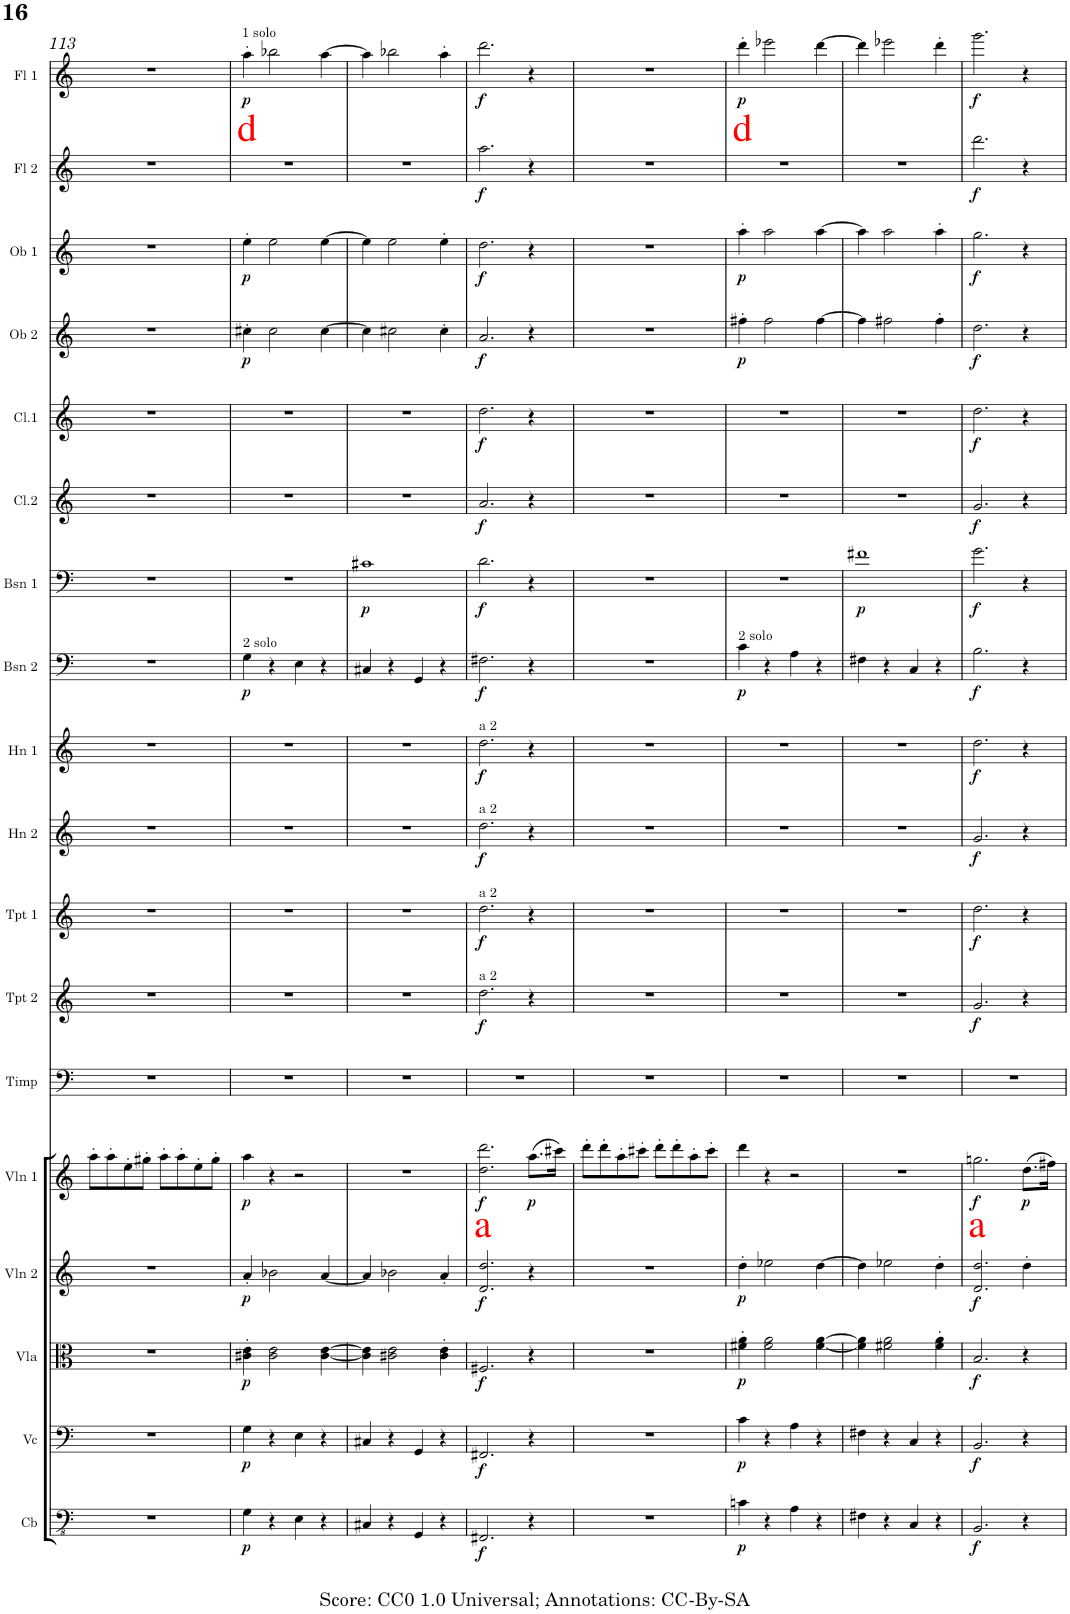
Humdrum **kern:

**kern	**dynam	**kern	**dynam	**kern	**dynam	**kern	**dynam	**kern	**text	**dynam	**kern	**kern	**dynam	**kern	**dynam	**kern	**dynam	**kern	**dynam	**kern	**dynam	**kern	**dynam	**kern	**dynam	**kern	**dynam	**kern	**dynam	**kern	**dynam	**kern	**dynam	**kern	**text	**dynam
*part18	*part18	*part17	*part17	*part16	*part16	*part15	*part15	*part14	*part14	*part14	*part13	*part12	*part12	*part11	*part11	*part10	*part10	*part9	*part9	*part8	*part8	*part7	*part7	*part6	*part6	*part5	*part5	*part4	*part4	*part3	*part3	*part2	*part2	*part1	*part1	*part1
*staff18	*staff18	*staff17	*staff17	*staff16	*staff16	*staff15	*staff15	*staff14	*staff14	*staff14	*staff13	*staff12	*staff12	*staff11	*staff11	*staff10	*staff10	*staff9	*staff9	*staff8	*staff8	*staff7	*staff7	*staff6	*staff6	*staff5	*staff5	*staff4	*staff4	*staff3	*staff3	*staff2	*staff2	*staff1	*staff1	*staff1
*I"Contrabass	*	*I"Violoncello	*	*I"Viola	*	*I"Violin 2	*	*I"Violin 1	*	*	*I"Timpani	*I"C Trumpet 2	*	*I"C Trumpet 1	*	*I"C Horn 2	*	*I"C Horn 1	*	*I"Bassoon 2	*	*I"Bassoon 1	*	*I"C Clarinet 2	*	*I"C Clarinet 1	*	*I"Oboe 2	*	*I"Oboe 1	*	*I"Flute 2	*	*I"Flute 1	*	*
*I'Cb	*	*I'Vc	*	*I'Vla	*	*I'Vln 2	*	*I'Vln 1	*	*	*I'Timp	*I'Tpt 2	*	*I'Tpt 1	*	*I'Hn 2	*	*I'Hn 1	*	*I'Bsn 2	*	*I'Bsn 1	*	*I'Cl.2	*	*I'Cl.1	*	*I'Ob 2	*	*I'Ob 1	*	*I'Fl 2	*	*I'Fl 1	*	*
!!LO:PB:g=z
*clefFv4	*	*clefF4	*	*clefC3	*	*clefG2	*	*clefG2	*	*	*clefF4	*clefG2	*	*clefG2	*	*clefG2	*	*clefG2	*	*clefF4	*	*clefF4	*	*clefG2	*	*clefG2	*	*clefG2	*	*clefG2	*	*clefG2	*	*clefG2	*	*
*	*	*	*	*	*	*	*	*	*	*	*	*	*	*	*	*Trd7c12	*	*Trd7c12	*	*	*	*	*	*Trd1c2	*	*Trd1c2	*	*	*	*	*	*	*	*	*	*
*k[]	*	*k[]	*	*k[]	*	*k[]	*	*k[]	*	*	*k[]	*k[]	*	*k[]	*	*k[]	*	*k[]	*	*k[]	*	*k[]	*	*k[]	*	*k[]	*	*k[]	*	*k[]	*	*k[]	*	*k[]	*	*
*M2/2	*	*M2/2	*	*M2/2	*	*M2/2	*	*M2/2	*	*	*M2/2	*M2/2	*	*M2/2	*	*M2/2	*	*M2/2	*	*M2/2	*	*M2/2	*	*M2/2	*	*M2/2	*	*M2/2	*	*M2/2	*	*M2/2	*	*M2/2	*	*
*met(c|)	*	*met(c|)	*	*met(c|)	*	*met(c|)	*	*met(c|)	*	*	*met(c|)	*met(c|)	*	*met(c|)	*	*met(c|)	*	*met(c|)	*	*met(c|)	*	*met(c|)	*	*met(c|)	*	*met(c|)	*	*met(c|)	*	*met(c|)	*	*met(c|)	*	*met(c|)	*	*
=113	=113	=113	=113	=113	=113	=113	=113	=113	=113	=113	=113	=113	=113	=113	=113	=113	=113	=113	=113	=113	=113	=113	=113	=113	=113	=113	=113	=113	=113	=113	=113	=113	=113	=113	=113	=113
1r	.	1r	.	1r	.	1r	.	8aa'\L	.	.	1r	1r	.	1r	.	1r	.	1r	.	1r	.	1r	.	1r	.	1r	.	1r	.	1r	.	1r	.	1r	.	.
.	.	.	.	.	.	.	.	8aa'\	.	.	.	.	.	.	.	.	.	.	.	.	.	.	.	.	.	.	.	.	.	.	.	.	.	.	.	.
.	.	.	.	.	.	.	.	8ee'\	.	.	.	.	.	.	.	.	.	.	.	.	.	.	.	.	.	.	.	.	.	.	.	.	.	.	.	.
.	.	.	.	.	.	.	.	8gg#X'\J	.	.	.	.	.	.	.	.	.	.	.	.	.	.	.	.	.	.	.	.	.	.	.	.	.	.	.	.
.	.	.	.	.	.	.	.	8aa'\L	.	.	.	.	.	.	.	.	.	.	.	.	.	.	.	.	.	.	.	.	.	.	.	.	.	.	.	.
.	.	.	.	.	.	.	.	8aa'\	.	.	.	.	.	.	.	.	.	.	.	.	.	.	.	.	.	.	.	.	.	.	.	.	.	.	.	.
.	.	.	.	.	.	.	.	8ee'\	.	.	.	.	.	.	.	.	.	.	.	.	.	.	.	.	.	.	.	.	.	.	.	.	.	.	.	.
.	.	.	.	.	.	.	.	8gg#'\J	.	.	.	.	.	.	.	.	.	.	.	.	.	.	.	.	.	.	.	.	.	.	.	.	.	.	.	.
=114	=114	=114	=114	=114	=114	=114	=114	=114	=114	=114	=114	=114	=114	=114	=114	=114	=114	=114	=114	=114	=114	=114	=114	=114	=114	=114	=114	=114	=114	=114	=114	=114	=114	=114	=114	=114
!	!	!	!	!	!	!	!	!	!	!	!	!	!	!	!	!	!	!	!	!	!	!	!	!	!	!	!	!	!	!	!	!	!	!LO:TX:a:t=1 solo	!	!
!	!	!	!	!	!	!	!	!	!	!	!	!	!	!	!	!	!	!	!	!LO:TX:a:t=2 solo	!	!	!	!	!	!	!	!	!	!	!	!	!	!	!	!
!	!LO:DY:b	!	!LO:DY:b	!	!LO:DY:b	!	!LO:DY:b	!	!	!LO:DY:b	!	!	!	!	!	!	!	!	!	!	!LO:DY:b	!	!	!	!	!	!	!	!LO:DY:b	!	!LO:DY:b	!	!	!	!LO:LY:b:color=#FF0000	!LO:DY:b
4GG\	p	4G\	p	4c#X\' 4e\'	p	4a'/	p	4aa\	.	p	1r	1r	.	1r	.	1r	.	1r	.	4G\	p	1r	.	1r	.	1r	.	4cc#X'\	p	4ee'\	p	1r	.	4aa'\	d	p
4r	.	4r	.	2c#\ 2e\	.	2b-X\	.	4r	.	.	.	.	.	.	.	.	.	.	.	4r	.	.	.	.	.	.	.	2cc#\	.	2ee\	.	.	.	2bb-X\	.	.
4EE\	.	4E\	.	.	.	.	.	2r	.	.	.	.	.	.	.	.	.	.	.	4E\	.	.	.	.	.	.	.	.	.	.	.	.	.	.	.	.
4r	.	4r	.	[4c#\ [4e\	.	[4a/	.	.	.	.	.	.	.	.	.	.	.	.	.	4r	.	.	.	.	.	.	.	[4cc#\	.	[4ee\	.	.	.	[4aa\	.	.
=115	=115	=115	=115	=115	=115	=115	=115	=115	=115	=115	=115	=115	=115	=115	=115	=115	=115	=115	=115	=115	=115	=115	=115	=115	=115	=115	=115	=115	=115	=115	=115	=115	=115	=115	=115	=115
!	!	!	!	!	!	!	!	!	!	!	!	!	!	!	!	!	!	!	!	!	!	!	!LO:DY:b	!	!	!	!	!	!	!	!	!	!	!	!	!
4CC#X/	.	4C#X/	.	4c#\] 4e\]	.	4a/]	.	1r	.	.	1r	1r	.	1r	.	1r	.	1r	.	4C#X/	.	1c#X	p	1r	.	1r	.	4cc#\]	.	4ee\]	.	1r	.	4aa\]	.	.
4r	.	4r	.	2c#X\ 2e\	.	2b-X\	.	.	.	.	.	.	.	.	.	.	.	.	.	4r	.	.	.	.	.	.	.	2cc#X\	.	2ee\	.	.	.	2bb-X\	.	.
4GGG/	.	4GG/	.	.	.	.	.	.	.	.	.	.	.	.	.	.	.	.	.	4GG/	.	.	.	.	.	.	.	.	.	.	.	.	.	.	.	.
4r	.	4r	.	4c#\' 4e\'	.	4a'/	.	.	.	.	.	.	.	.	.	.	.	.	.	4r	.	.	.	.	.	.	.	4cc#'\	.	4ee'\	.	.	.	4aa'\	.	.
=116	=116	=116	=116	=116	=116	=116	=116	=116	=116	=116	=116	=116	=116	=116	=116	=116	=116	=116	=116	=116	=116	=116	=116	=116	=116	=116	=116	=116	=116	=116	=116	=116	=116	=116	=116	=116
!	!	!	!	!	!	!	!	!	!	!	!	!	!	!	!	!	!	!LO:TX:a:t=a 2	!	!	!	!	!	!	!	!	!	!	!	!	!	!	!	!	!	!
!	!	!	!	!	!	!	!	!	!	!	!	!	!	!	!	!LO:TX:a:t=a 2	!	!	!	!	!	!	!	!	!	!	!	!	!	!	!	!	!	!	!	!
!	!	!	!	!	!	!	!	!	!	!	!	!	!	!LO:TX:a:t=a 2	!	!	!	!	!	!	!	!	!	!	!	!	!	!	!	!	!	!	!	!	!	!
!	!	!	!	!	!	!	!	!	!	!	!	!LO:TX:a:t=a 2	!	!	!	!	!	!	!	!	!	!	!	!	!	!	!	!	!	!	!	!	!	!	!	!
!	!LO:DY:b	!	!LO:DY:b	!	!LO:DY:b	!	!LO:DY:b	!	!LO:LY:b:color=#FF0000	!LO:DY:b	!	!	!LO:DY:b	!	!LO:DY:b	!	!LO:DY:b	!	!LO:DY:b	!	!LO:DY:b	!	!LO:DY:b	!	!LO:DY:b	!	!LO:DY:b	!	!LO:DY:b	!	!LO:DY:b	!	!LO:DY:b	!	!	!LO:DY:b
2.FFF#X/	f	2.FF#X/	f	2.F#X/	f	2.d/ 2.dd/	f	2.dd\ 2.ddd\	a	f	1r	2.dd\	f	2.dd\	f	2.dd\	f	2.dd\	f	2.F#X\	f	2.d\	f	2.a/	f	2.dd\	f	2.a/	f	2.dd\	f	2.aa\	f	2.ddd\	.	f
!	!	!	!	!	!	!	!	!	!	!LO:DY:b	!	!	!	!	!	!	!	!	!	!	!	!	!	!	!	!	!	!	!	!	!	!	!	!	!	!
4r	.	4r	.	4r	.	4r	.	(8.aa\L	.	p	.	4r	.	4r	.	4r	.	4r	.	4r	.	4r	.	4r	.	4r	.	4r	.	4r	.	4r	.	4r	.	.
.	.	.	.	.	.	.	.	16ccc#X\Jk)	.	.	.	.	.	.	.	.	.	.	.	.	.	.	.	.	.	.	.	.	.	.	.	.	.	.	.	.
=117	=117	=117	=117	=117	=117	=117	=117	=117	=117	=117	=117	=117	=117	=117	=117	=117	=117	=117	=117	=117	=117	=117	=117	=117	=117	=117	=117	=117	=117	=117	=117	=117	=117	=117	=117	=117
1r	.	1r	.	1r	.	1r	.	8ddd'\L	.	.	1r	1r	.	1r	.	1r	.	1r	.	1r	.	1r	.	1r	.	1r	.	1r	.	1r	.	1r	.	1r	.	.
.	.	.	.	.	.	.	.	8ddd'\	.	.	.	.	.	.	.	.	.	.	.	.	.	.	.	.	.	.	.	.	.	.	.	.	.	.	.	.
.	.	.	.	.	.	.	.	8aa'\	.	.	.	.	.	.	.	.	.	.	.	.	.	.	.	.	.	.	.	.	.	.	.	.	.	.	.	.
.	.	.	.	.	.	.	.	8ccc#X'\J	.	.	.	.	.	.	.	.	.	.	.	.	.	.	.	.	.	.	.	.	.	.	.	.	.	.	.	.
.	.	.	.	.	.	.	.	8ddd'\L	.	.	.	.	.	.	.	.	.	.	.	.	.	.	.	.	.	.	.	.	.	.	.	.	.	.	.	.
.	.	.	.	.	.	.	.	8ddd'\	.	.	.	.	.	.	.	.	.	.	.	.	.	.	.	.	.	.	.	.	.	.	.	.	.	.	.	.
.	.	.	.	.	.	.	.	8aa'\	.	.	.	.	.	.	.	.	.	.	.	.	.	.	.	.	.	.	.	.	.	.	.	.	.	.	.	.
.	.	.	.	.	.	.	.	8ccc#'\J	.	.	.	.	.	.	.	.	.	.	.	.	.	.	.	.	.	.	.	.	.	.	.	.	.	.	.	.
=118	=118	=118	=118	=118	=118	=118	=118	=118	=118	=118	=118	=118	=118	=118	=118	=118	=118	=118	=118	=118	=118	=118	=118	=118	=118	=118	=118	=118	=118	=118	=118	=118	=118	=118	=118	=118
!	!	!	!	!	!	!	!	!	!	!	!	!	!	!	!	!	!	!	!	!LO:TX:a:t=2 solo	!	!	!	!	!	!	!	!	!	!	!	!	!	!	!	!
!	!LO:DY:b	!	!LO:DY:b	!	!LO:DY:b	!	!LO:DY:b	!	!	!	!	!	!	!	!	!	!	!	!	!	!LO:DY:b	!	!	!	!	!	!	!	!LO:DY:b	!	!LO:DY:b	!	!	!	!LO:LY:b:color=#FF0000	!LO:DY:b
4Cn\	p	4c\	p	4f#X\' 4a\'	p	4dd'\	p	4ddd\	.	.	1r	1r	.	1r	.	1r	.	1r	.	4c\	p	1r	.	1r	.	1r	.	4ff#X'\	p	4aa'\	p	1r	.	4ddd'\	d	p
4r	.	4r	.	2f#\ 2a\	.	2ee-X\	.	4r	.	.	.	.	.	.	.	.	.	.	.	4r	.	.	.	.	.	.	.	2ff#\	.	2aa\	.	.	.	2eee-X\	.	.
4AA\	.	4A\	.	.	.	.	.	2r	.	.	.	.	.	.	.	.	.	.	.	4A\	.	.	.	.	.	.	.	.	.	.	.	.	.	.	.	.
4r	.	4r	.	[4f#\ [4a\	.	[4dd\	.	.	.	.	.	.	.	.	.	.	.	.	.	4r	.	.	.	.	.	.	.	[4ff#\	.	[4aa\	.	.	.	[4ddd\	.	.
=119	=119	=119	=119	=119	=119	=119	=119	=119	=119	=119	=119	=119	=119	=119	=119	=119	=119	=119	=119	=119	=119	=119	=119	=119	=119	=119	=119	=119	=119	=119	=119	=119	=119	=119	=119	=119
!	!	!	!	!	!	!	!	!	!	!	!	!	!	!	!	!	!	!	!	!	!	!	!LO:DY:b	!	!	!	!	!	!	!	!	!	!	!	!	!
4FF#X\	.	4F#X\	.	4f#\] 4a\]	.	4dd\]	.	1r	.	.	1r	1r	.	1r	.	1r	.	1r	.	4F#X\	.	1f#X	p	1r	.	1r	.	4ff#\]	.	4aa\]	.	1r	.	4ddd\]	.	.
4r	.	4r	.	2f#X\ 2a\	.	2ee-X\	.	.	.	.	.	.	.	.	.	.	.	.	.	4r	.	.	.	.	.	.	.	2ff#X\	.	2aa\	.	.	.	2eee-X\	.	.
4CC/	.	4C/	.	.	.	.	.	.	.	.	.	.	.	.	.	.	.	.	.	4C/	.	.	.	.	.	.	.	.	.	.	.	.	.	.	.	.
4r	.	4r	.	4f#\' 4a\'	.	4dd'\	.	.	.	.	.	.	.	.	.	.	.	.	.	4r	.	.	.	.	.	.	.	4ff#'\	.	4aa'\	.	.	.	4ddd'\	.	.
=120	=120	=120	=120	=120	=120	=120	=120	=120	=120	=120	=120	=120	=120	=120	=120	=120	=120	=120	=120	=120	=120	=120	=120	=120	=120	=120	=120	=120	=120	=120	=120	=120	=120	=120	=120	=120
!	!LO:DY:b	!	!LO:DY:b	!	!LO:DY:b	!	!LO:DY:b	!	!LO:LY:b:color=#FF0000	!LO:DY:b	!	!	!LO:DY:b	!	!LO:DY:b	!	!LO:DY:b	!	!LO:DY:b	!	!LO:DY:b	!	!LO:DY:b	!	!LO:DY:b	!	!LO:DY:b	!	!LO:DY:b	!	!LO:DY:b	!	!LO:DY:b	!	!	!LO:DY:b
2.BBB/	f	2.BB/	f	2.B/	f	2.d/ 2.dd/	f	2.ggn\	a	f	1r	2.g/	f	2.dd\	f	2.g/	f	2.dd\	f	2.B\	f	2.g\	f	2.g/	f	2.dd\	f	2.dd\	f	2.gg\	f	2.ddd\	f	2.ggg\	.	f
!	!	!	!	!	!	!	!	!	!	!LO:DY:b	!	!	!	!	!	!	!	!	!	!	!	!	!	!	!	!	!	!	!	!	!	!	!	!	!	!
4r	.	4r	.	4r	.	4dd'\	.	(8.dd\L	.	p	.	4r	.	4r	.	4r	.	4r	.	4r	.	4r	.	4r	.	4r	.	4r	.	4r	.	4r	.	4r	.	.
.	.	.	.	.	.	.	.	16ff#X\Jk)	.	.	.	.	.	.	.	.	.	.	.	.	.	.	.	.	.	.	.	.	.	.	.	.	.	.	.	.
=	=	=	=	=	=	=	=	=	=	=	=	=	=	=	=	=	=	=	=	=	=	=	=	=	=	=	=	=	=	=	=	=	=	=	=	=
*-	*-	*-	*-	*-	*-	*-	*-	*-	*-	*-	*-	*-	*-	*-	*-	*-	*-	*-	*-	*-	*-	*-	*-	*-	*-	*-	*-	*-	*-	*-	*-	*-	*-	*-	*-	*-
